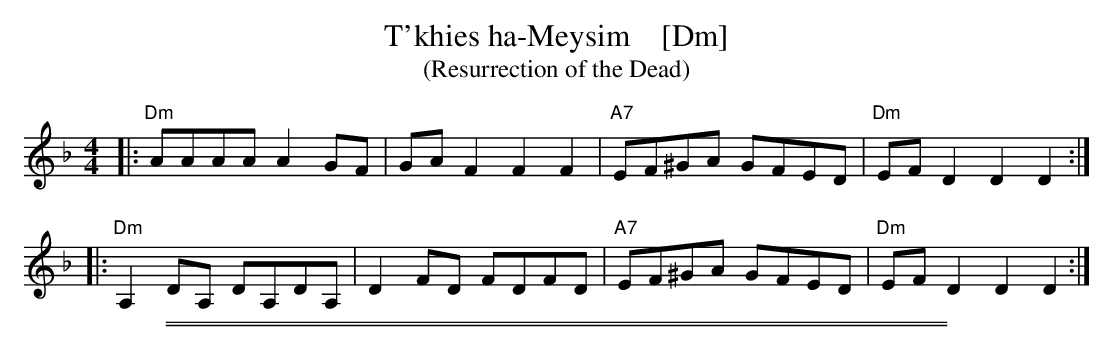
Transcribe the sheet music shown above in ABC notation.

X:1
T: T'khies ha-Meysim    [Dm]
T: (Resurrection of the Dead)
M: 4/4
L: 1/8
K: Dm
|: "Dm"AAAA   A2GF   | GAF2 F2F2 | "A7"EF^GA GFED | "Dm"EFD2 D2D2 :|
|: "Dm"A,2DA, DA,DA, | D2FD FDFD | "A7"EF^GA GFED | "Dm"EFD2 D2D2 :|
